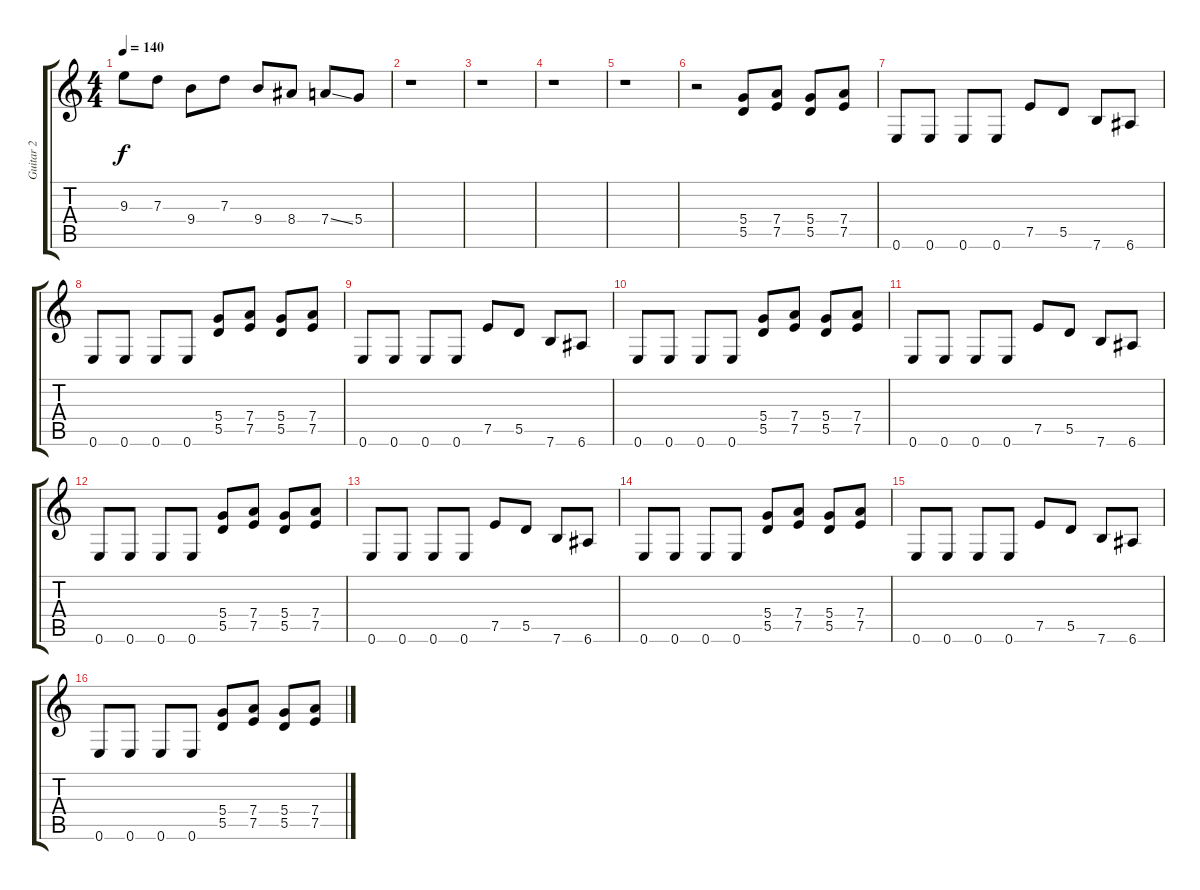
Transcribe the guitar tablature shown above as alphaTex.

\track ("Guitar 2" "Guitar 2") {instrument overdrivenguitar}
\staff {score tabs}
\tuning (E4 B3 G3 D3 A2 E2) {hide}
\ts (4 4)
\tempo 140
\clef g2
\ks c
9.3.8{dy f} 7.3.8 9.4.8 7.3.8 9.4.8 8.4.8 7.4{ss}.8 5.4.8 |
r.1 |
r.1 |
r.1 |
r.1 |
r.2 (5.4 5.5).8 (7.4 7.5).8 (5.4 5.5).8 (7.4 7.5).8 |
0.6.8 0.6.8 0.6.8 0.6.8 7.5.8 5.5.8 7.6.8 6.6.8 |
0.6.8 0.6.8 0.6.8 0.6.8 (5.4 5.5).8 (7.4 7.5).8 (5.4 5.5).8 (7.4 7.5).8 |
0.6.8 0.6.8 0.6.8 0.6.8 7.5.8 5.5.8 7.6.8 6.6.8 |
0.6.8 0.6.8 0.6.8 0.6.8 (5.4 5.5).8 (7.4 7.5).8 (5.4 5.5).8 (7.4 7.5).8 |
0.6.8 0.6.8 0.6.8 0.6.8 7.5.8 5.5.8 7.6.8 6.6.8 |
0.6.8 0.6.8 0.6.8 0.6.8 (5.4 5.5).8 (7.4 7.5).8 (5.4 5.5).8 (7.4 7.5).8 |
0.6.8 0.6.8 0.6.8 0.6.8 7.5.8 5.5.8 7.6.8 6.6.8 |
0.6.8 0.6.8 0.6.8 0.6.8 (5.4 5.5).8 (7.4 7.5).8 (5.4 5.5).8 (7.4 7.5).8 |
0.6.8 0.6.8 0.6.8 0.6.8 7.5.8 5.5.8 7.6.8 6.6.8 |
0.6.8 0.6.8 0.6.8 0.6.8 (5.4 5.5).8 (7.4 7.5).8 (5.4 5.5).8 (7.4 7.5).8
